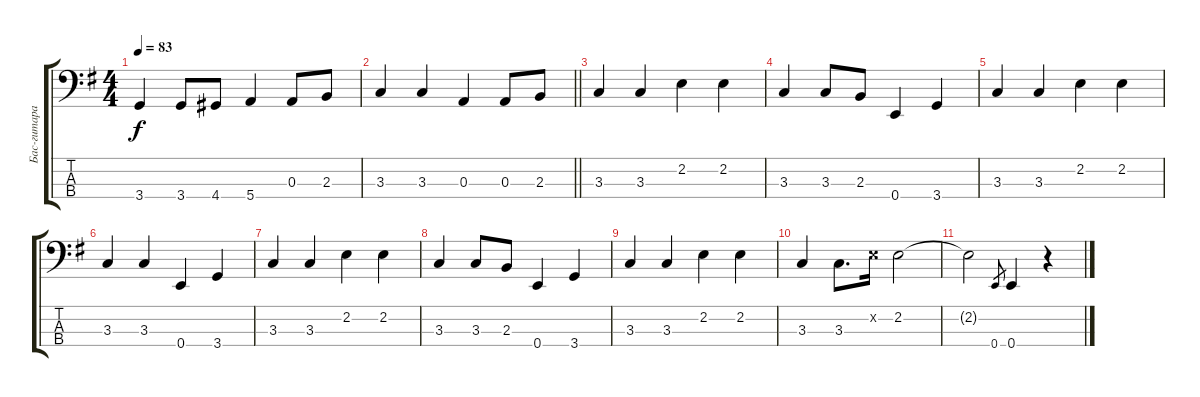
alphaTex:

\track ("Бас-гитара" "Бас-гитара") {instrument electricbasspick}
\staff {score tabs}
\tuning (G2 D2 A1 E1) {hide}
\ts (4 4)
\tempo 83
\clef f4
\ks g
3.4.4{dy f} 3.4.8 4.4.8 5.4.4 0.3.8 2.3.8 |
\barLineRight lightlight
3.3.4 3.3.4 0.3.4 0.3.8 2.3.8 |
3.3.4 3.3.4 2.2.4 2.2.4 |
3.3.4 3.3.8 2.3.8 0.4.4 3.4.4 |
3.3.4 3.3.4 2.2.4 2.2.4 |
3.3.4 3.3.4 0.4.4 3.4.4 |
3.3.4 3.3.4 2.2.4 2.2.4 |
3.3.4 3.3.8 2.3.8 0.4.4 3.4.4 |
3.3.4 3.3.4 2.2.4 2.2.4 |
3.3.4 3.3.8{d} 2.2{x}.16 2.2.2 |
2.2{t}.2 0.4.8{gr} 0.4.4 r.4
